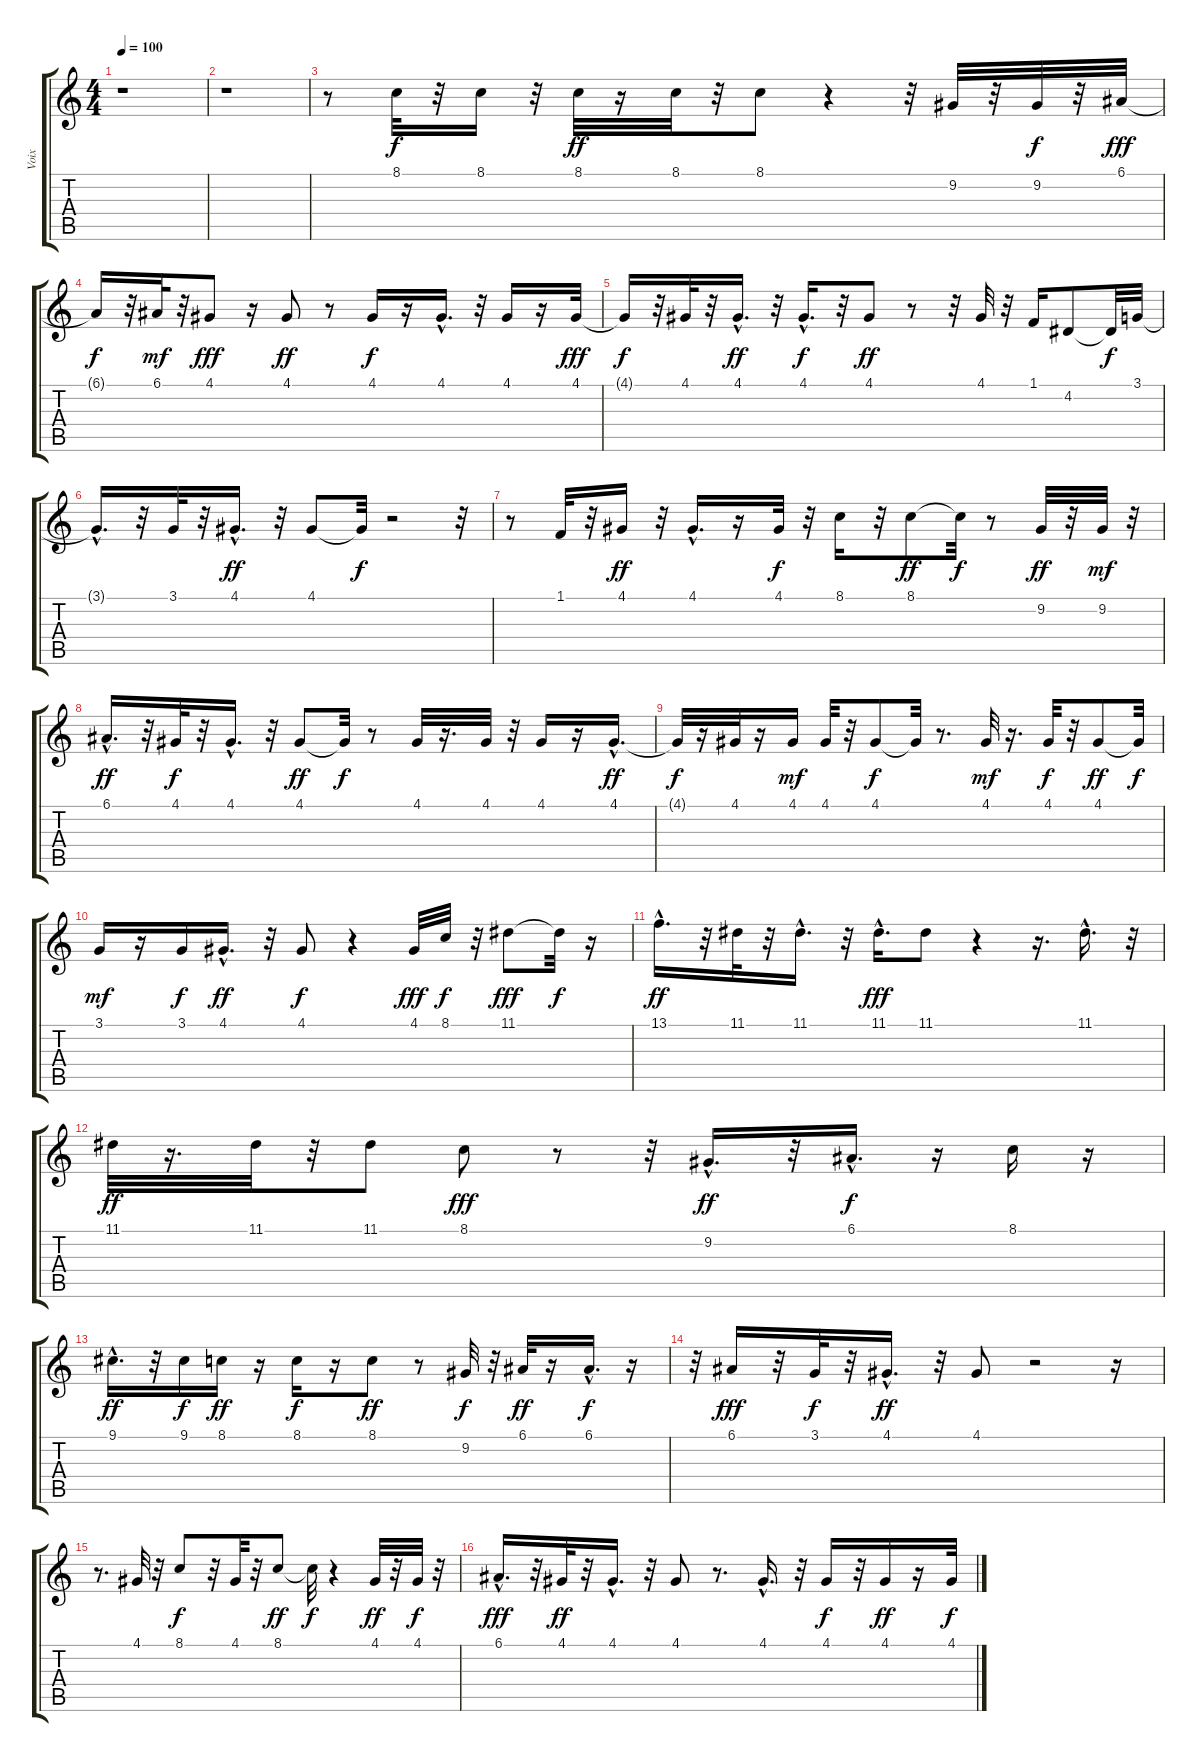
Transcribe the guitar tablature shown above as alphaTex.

\track ("Voix" "Voix") {instrument harmonica}
\staff {score tabs}
\tuning (E4 B3 G3 D3 A2 E2) {hide}
\ts (4 4)
\tempo 100
\clef g2
\ks c
r.1{dy f} |
r.1 |
r.8 8.1.32 r.32 8.1.16 r.32 8.1.32{dy ff} r.16 8.1.32 r.32 8.1.8 r.4 r.32 9.2.32 r.32 9.2.32{dy f} r.32 6.1.32{dy fff} |
6.1{t}.16{dy f} r.32 6.1.32{dy mf} r.32 4.1.8{dy fff} r.16 4.1.8{dy ff} r.8 4.1.16{dy f} r.16 4.1{hac}.16{d} r.32 4.1.16 r.16 4.1.32{dy fff} |
4.1{t}.16{dy f} r.32 4.1.32 r.32 4.1{hac}.16{d dy ff} r.32 4.1{hac}.16{d dy f} r.32 4.1.8{dy ff} r.8 r.32 4.1.32 r.32 1.1.16 4.2.8 4.2{t}.32{dy f} 3.1.32 |
3.1{hac t}.16{d} r.32 3.1.32 r.32 4.1{hac}.16{d dy ff} r.32 4.1.8 4.1{t}.32{dy f} r.2 r.32 |
r.8 1.1.32 r.32 4.1.16{dy ff} r.32 4.1{hac}.16{d} r.16 4.1.32{dy f} r.32 8.1.16 r.32 8.1.8{dy ff} 8.1{t}.32{dy f} r.8 9.2.32{dy ff} r.32 9.2.32{dy mf} r.32 |
6.1{hac}.16{d dy ff} r.32 4.1.32{dy f} r.32 4.1{hac}.16{d} r.32 4.1.8{dy ff} 4.1{t}.32{dy f} r.8 4.1.32 r.16{d} 4.1.32 r.32 4.1.16 r.16 4.1{hac}.16{d dy ff} |
4.1{t}.32{dy f} r.16 4.1.32 r.16 4.1.16{dy mf} 4.1.32 r.32 4.1.8{dy f} 4.1{t}.32 r.8{d} 4.1.32{dy mf} r.16{d} 4.1.32{dy f} r.32 4.1.8{dy ff} 4.1{t}.32{dy f} |
3.1.16{dy mf} r.16 3.1.16{dy f} 4.1{hac}.16{d dy ff} r.32 4.1.8{dy f} r.4 4.1.32{dy fff} 8.1.32{dy f} r.32 11.1.8{dy fff} 11.1{t}.32{dy f} r.16 |
13.1{hac}.16{d dy ff} r.32 11.1.32 r.32 11.1{hac}.16{d} r.32 11.1{hac}.16{d dy fff} 11.1.8 r.4 r.16{d} 11.1{hac}.16{d} r.32 |
11.1.32{dy ff} r.16{d} 11.1.32 r.32 11.1.8 8.1.8{dy fff} r.8 r.32 9.2{hac}.16{d dy ff} r.32 6.1{hac}.16{d dy f} r.16 8.1.16 r.16 |
9.1{hac}.16{d dy ff} r.32 9.1.16{dy f} 8.1.16{dy ff} r.16 8.1.16{dy f} r.16 8.1.8{dy ff} r.8 9.2.32{dy f} r.32 6.1.32{dy ff} r.16 6.1{hac}.16{d dy f} r.16 |
r.32 6.1.16{dy fff} r.32 3.1.32{dy f} r.32 4.1{hac}.16{d dy ff} r.32 4.1.8 r.2 r.16 |
r.8{d} 4.1.32 r.32 8.1.8{dy f} r.32 4.1.32 r.32 8.1.8{dy ff} 8.1{t}.32{dy f} r.4 4.1.32{dy ff} r.32 4.1.32{dy f} r.32 |
6.1{hac}.16{d dy fff} r.32 4.1.32{dy ff} r.32 4.1{hac}.16{d} r.32 4.1.8 r.8{d} 4.1{hac}.16{d} r.32 4.1.16{dy f} r.32 4.1.16{dy ff} r.16 4.1.32{dy f}
